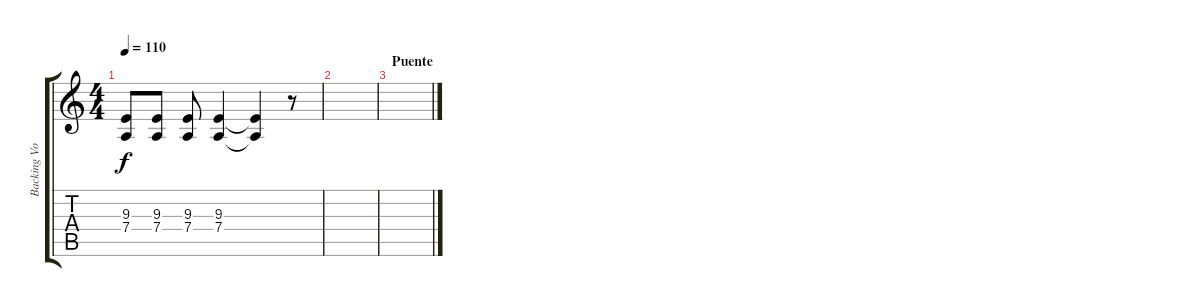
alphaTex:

\track ("Backing Vocals" "Backing Vo") {instrument reedorgan}
\staff {score tabs}
\tuning (E4 B3 G3 D3 A2 E2) {hide}
\ts (4 4)
\tempo 110
\clef g2
\ks c
(9.3 7.4).8{dy f} (9.3 7.4).8 (9.3 7.4).8 (9.3 7.4).4 (9.3{t} 7.4{t}).4 r.8 |
|
\section ("" "Puente")
